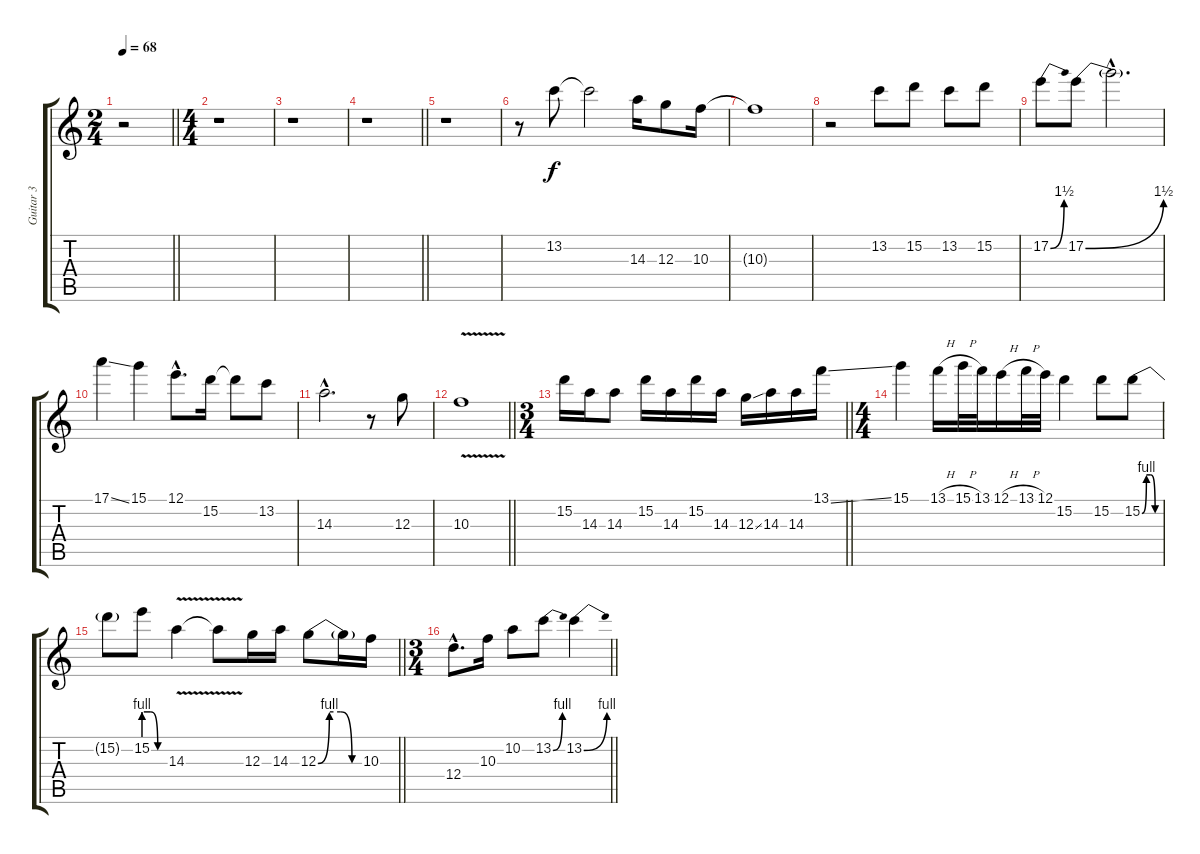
\track ("Guitar 3" "Guitar 3") {instrument distortionguitar}
\staff {score tabs}
\tuning (E4 B3 G3 D3 A2 E2) {hide}
\ts (2 4)
\tempo 68
\clef g2
\barLineRight lightlight
\ks c
r.2{dy f} |
\ts (4 4)
r.1 |
r.1 |
\barLineRight lightlight
r.1 |
r.1 |
r.8 13.2.8 13.2{t}.2 14.3.16 12.3.8 10.3.16 |
10.3{t}.1 |
r.2 13.2.8 15.2.8 13.2.8 15.2.8 |
17.2{be (bend 0 0 60 6)}.8 17.2{be (bend 0 0 60 6)}.8 17.2{hac t}.2{d} |
17.1{ss}.4 15.1.4 12.1{hac}.8{d} 15.2.16 15.2{t}.8 13.2.8 |
14.3{hac}.2{d} r.8 12.3.8 |
\barLineRight lightlight
10.3{v}.1 |
\ts (3 4)
\barLineRight lightlight
15.2.16 14.3.16 14.3.8 15.2.16 14.3.16 15.2.16 14.3.16 12.3{ss}.16 14.3.16 14.3.16 13.1{ss}.16 |
\ts (4 4)
15.1.4 13.1{h}.16 15.1{h}.32 13.1.32 12.1{h}.16 13.1{h}.32 12.1.32 15.2.4 15.2.8 15.2{be (custom 0 0 15 4 30 4 45 0 60 0)}.8 |
\barLineRight lightlight
15.2{t}.8 15.2{be (custom 0 4 20 4 40 0 60 0)}.8 14.3{v}.4 14.3{t}.8 12.3.16 14.3.16 12.3{be (custom 0 0 15 4 30 4 45 0 60 0)}.8 12.3{t}.16 10.3.16 |
\ts (3 4)
\barLineRight lightlight
12.4{hac}.8{d} 10.3.16 10.2.8 13.2{be (bend 0 0 60 4)}.8 13.2{be (bend 0 0 60 4)}.4
